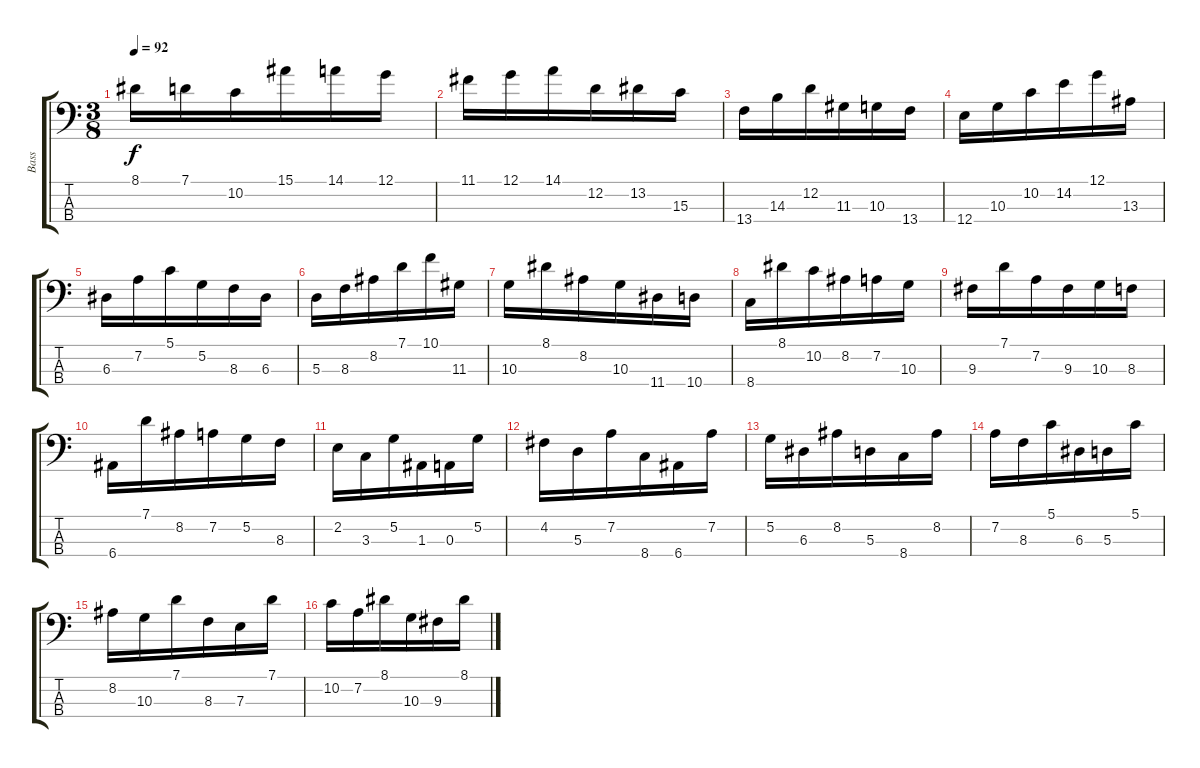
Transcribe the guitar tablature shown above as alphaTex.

\track ("Bass" "Bass") {instrument electricbassfinger}
\staff {score tabs}
\tuning (G2 D2 A1 E1) {hide}
\ts (3 8)
\tempo 92
\clef f4
\ks c
8.1.16{dy f} 7.1.16 10.2.16 15.1.16 14.1.16 12.1.16 |
11.1.16 12.1.16 14.1.16 12.2.16 13.2.16 15.3.16 |
13.4.16 14.3.16 12.2.16 11.3.16 10.3.16 13.4.16 |
12.4.16 10.3.16 10.2.16 14.2.16 12.1.16 13.3.16 |
6.3.16 7.2.16 5.1.16 5.2.16 8.3.16 6.3.16 |
5.3.16 8.3.16 8.2.16 7.1.16 10.1.16 11.3.16 |
10.3.16 8.1.16 8.2.16 10.3.16 11.4.16 10.4.16 |
8.4.16 8.1.16 10.2.16 8.2.16 7.2.16 10.3.16 |
9.3.16 7.1.16 7.2.16 9.3.16 10.3.16 8.3.16 |
6.4.16 7.1.16 8.2.16 7.2.16 5.2.16 8.3.16 |
2.2.16{volume 11} 3.3.16 5.2.16 1.3.16 0.3.16 5.2.16 |
4.2.16 5.3.16 7.2.16 8.4.16 6.4.16 7.2.16 |
5.2.16{volume 12} 6.3.16 8.2.16 5.3.16 8.4.16 8.2.16 |
7.2.16 8.3.16 5.1.16 6.3.16 5.3.16 5.1.16 |
8.2.16{volume 14} 10.3.16 7.1.16 8.3.16 7.3.16 7.1.16 |
10.2.16 7.2.16 8.1.16 10.3.16 9.3.16 8.1.16
